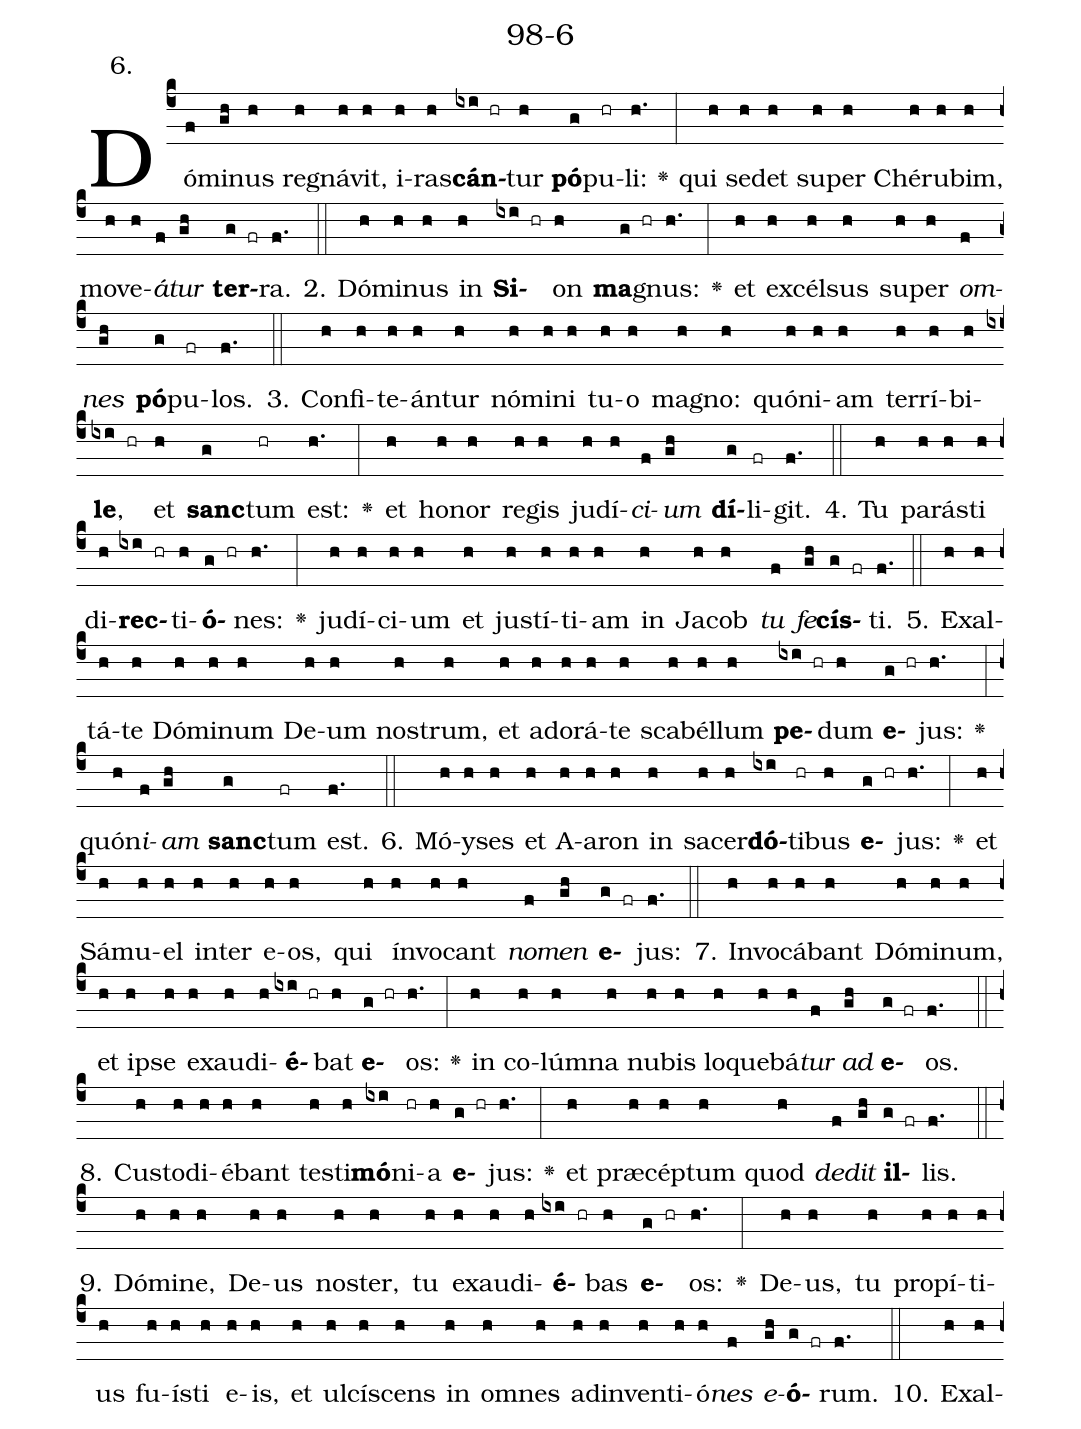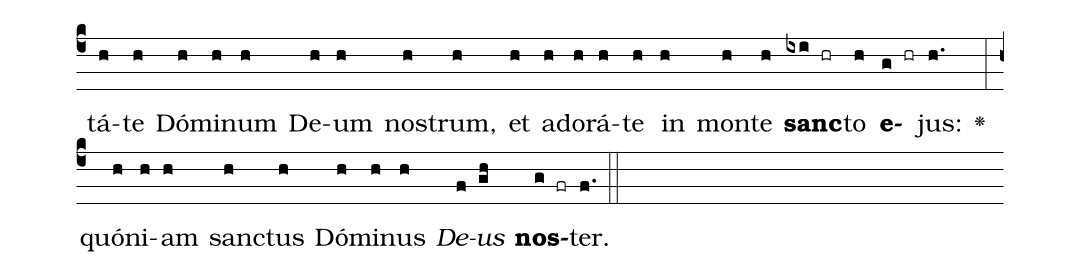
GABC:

name: 98-6;
annotation: 6.;
%%
(c4)Dó(f)mi(gh)nus(h) re(h)gná(h)vit,(h) i(h)ras(h)<b>cán</b>(ixi hr)tur(h) <b>pó</b>(g)pu(hr)li:(h.) <v>\greheightstar</v>(:) qui(h) se(h)det(h) su(h)per(h) Ché(h)ru(h)bim,(h) mo(h)ve(h)<i>á</i>(f)<i>tur</i>(gh) <b>ter</b>(g fr)ra.(f.) (::)
2. Dó(h)mi(h)nus(h) in(h) <b>Si</b>(ixi hr)on(h) <b>ma</b>(g hr)gnus:(h.) <v>\greheightstar</v>(:) et(h) ex(h)cél(h)sus(h) su(h)per(h) <i>om</i>(f)<i>nes</i>(gh) <b>pó</b>(g)pu(fr)los.(f.) (::)
3. Con(h)fi(h)te(h)án(h)tur(h) nó(h)mi(h)ni(h) tu(h)o(h) ma(h)gno:(h) quón(h)i(h)am(h) ter(h)rí(h)bi(h)<b>le</b>,(ixi hr) et(h) <b>sanc</b>(g)tum(hr) est:(h.) <v>\greheightstar</v>(:) et(h) ho(h)nor(h) re(h)gis(h) ju(h)dí(h)<i>ci</i>(f)<i>um</i>(gh) <b>dí</b>(g)li(fr)git.(f.) (::)
4. Tu(h) pa(h)rás(h)ti(h) di(h)<b>rec</b>(ixi hr)ti(h)<b>ó</b>(g hr)nes:(h.) <v>\greheightstar</v>(:) ju(h)dí(h)ci(h)um(h) et(h) jus(h)tí(h)ti(h)am(h) in(h) Ja(h)cob(h) <i>tu</i>(f) <i>fe</i>(gh)<b>cís</b>(g fr)ti.(f.) (::)
5. Ex(h)al(h)tá(h)te(h) Dó(h)mi(h)num(h) De(h)um(h) nos(h)trum,(h) et(h) ad(h)o(h)rá(h)te(h) sca(h)bél(h)lum(h) <b>pe</b>(ixi hr)dum(h) <b>e</b>(g hr)jus:(h.) <v>\greheightstar</v>(:) quón(h)<i>i</i>(f)<i>am</i>(gh) <b>sanc</b>(g)tum(fr) est.(f.) (::)
6. Mó(h)y(h)ses(h) et(h) A(h)a(h)ron(h) in(h) sa(h)cer(h)<b>dó</b>(ixi)ti(hr)bus(h) <b>e</b>(g hr)jus:(h.) <v>\greheightstar</v>(:) et(h) Sá(h)mu(h)el(h) in(h)ter(h) e(h)os,(h) qui(h) ín(h)vo(h)cant(h) <i>no</i>(f)<i>men</i>(gh) <b>e</b>(g fr)jus:(f.) (::)
7. In(h)vo(h)cá(h)bant(h) Dó(h)mi(h)num,(h) et(h) ip(h)se(h) ex(h)au(h)di(h)<b>é</b>(ixi hr)bat(h) <b>e</b>(g hr)os:(h.) <v>\greheightstar</v>(:) in(h) co(h)lúm(h)na(h) nu(h)bis(h) lo(h)que(h)bá(h)<i>tur</i>(f) <i>ad</i>(gh) <b>e</b>(g fr)os.(f.) (::)
8. Cus(h)to(h)di(h)é(h)bant(h) tes(h)ti(h)<b>mó</b>(ixi)ni(hr)a(h) <b>e</b>(g hr)jus:(h.) <v>\greheightstar</v>(:) et(h) præ(h)cép(h)tum(h) quod(h) <i>de</i>(f)<i>dit</i>(gh) <b>il</b>(g fr)lis.(f.) (::)
9. Dó(h)mi(h)ne,(h) De(h)us(h) nos(h)ter,(h) tu(h) ex(h)au(h)di(h)<b>é</b>(ixi hr)bas(h) <b>e</b>(g hr)os:(h.) <v>\greheightstar</v>(:) De(h)us,(h) tu(h) pro(h)pí(h)ti(h)us(h) fu(h)ís(h)ti(h) e(h)is,(h) et(h) ul(h)cí(h)scens(h) in(h) om(h)nes(h) ad(h)in(h)ven(h)ti(h)ó(h)<i>nes</i>(f) <i>e</i>(gh)<b>ó</b>(g fr)rum.(f.) (::)
10. Ex(h)al(h)tá(h)te(h) Dó(h)mi(h)num(h) De(h)um(h) nos(h)trum,(h) et(h) ad(h)o(h)rá(h)te(h) in(h) mon(h)te(h) <b>sanc</b>(ixi hr)to(h) <b>e</b>(g hr)jus:(h.) <v>\greheightstar</v>(:) quón(h)i(h)am(h) sanc(h)tus(h) Dó(h)mi(h)nus(h) <i>De</i>(f)<i>us</i>(gh) <b>nos</b>(g fr)ter.(f.) (::)
